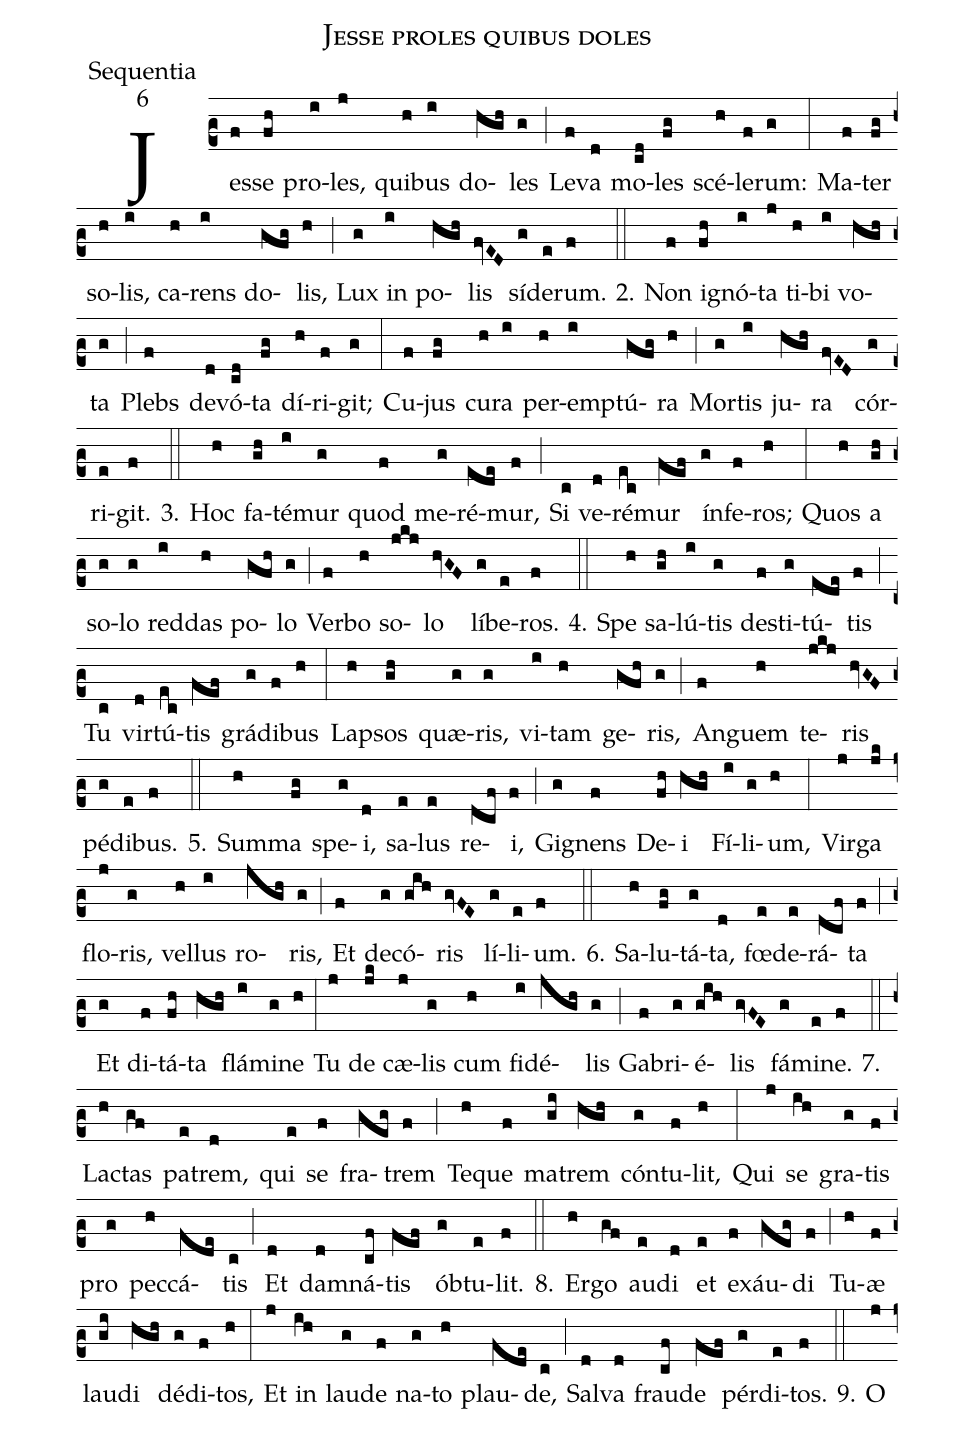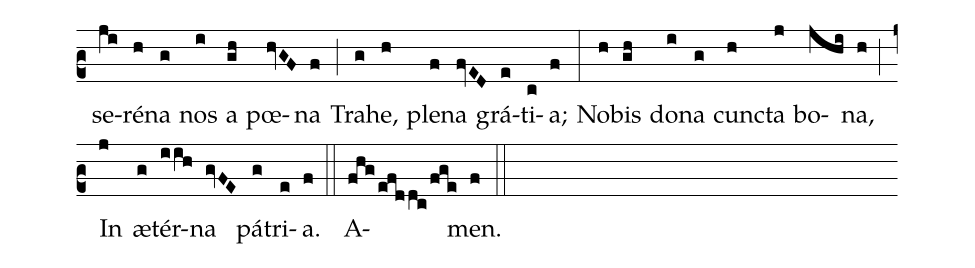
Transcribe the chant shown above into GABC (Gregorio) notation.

name:Jesse proles quibus doles;
office-part:Sequentia;
mode:6;
%%
(c2) Jes(f)se(fh) pro(i)les,(j) qui(h)bus(i) do(hgh)les(g) (;) Le(f)va(d) mo(cd)les(fg) scé(h)le(f)rum:(g) (:) Ma(f)ter(fg) so(h)lis,(i) ca(h)rens(i) do(gfg)lis,(h) (;) Lux(g) in(i) po(hgh)lis(fvED) sí(g)de(e)rum.(f) 2.(::) Non(f) i(fh)gnó(i)ta(j) ti(h)bi(i) vo(hgh)ta(g) (;) Plebs(f) de(d)vó(cd)ta(fg) dí(h)ri(f)git;(g) (:) Cu(f)jus(fg) cu(h)ra(i) per(h)emp(i)tú(gfg)ra(h) (;) Mor(g)tis(i) ju(hgh)ra(fvED) cór(g)ri(e)git.(f) 3.(::) Hoc(h) fa(gh)té(i)mur(g) quod(f) me(g)ré(ede)mur,(f) (;) Si(c) ve(d)ré(ec)mur(fef) ín(g)fe(f)ros;(h) (:) Quos(h) a(gh) so(g)lo(g) red(i)das(h) po(gfh)lo(g) (;) Ver(f)bo(h) so(jkj)lo(hvGF) lí(g)be(e)ros.(f) 4.(::) Spe(h) sa(gh)lú(i)tis(g) de(f)sti(g)tú(ede)tis(f) (;) Tu(c) vir(d)tú(ec)tis(fef) grá(g)di(f)bus(h) (:) La(h)psos(gh) quæ(g)ris,(g) vi(i)tam(h) ge(gfh)ris,(g) (;) An(f)guem(h) te(jkj)ris(hvGF) pé(g)di(e)bus.(f) 5.(::) Sum(h)ma(fg) spe(g)i,(d) sa(e)lus(e) re(dcf)i,(f) (;) Gi(g)gnens(f) De(fh)i(hgh) Fí(i)li(g)um,(h) (:) Vir(j)ga(jk) flo(j)ris,(g) vel(h)lus(i) ro(jgh)ris,(g) (;) Et(f) de(g)có(gih)ris(gvFE) lí(g)li(e)um.(f) 6.(::) Sa(h)lu(fg)tá(g)ta,(d) fœ(e)de(e)rá(dcf)ta(f) (;) Et(g) di(f)tá(fh)ta(hgh) flá(i)mi(g)ne(h) (:) Tu(j) de(jk) cæ(j)lis(g) cum(h) fi(i)dé(jgh)lis(g) (;) Ga(f)bri(g)é(gih)lis(gvFE) fá(g)mi(e)ne.(f) 7.(::) La(h)ctas(gf) pa(e)trem,(d) qui(e) se(f) fra(geg)trem(f) (;) Te(h)que(f) ma(gi)trem(hgh) cón(g)tu(f)lit,(h) (:) Qui(j) se(ih) gra(g)tis(f) pro(g) pec(h)cá(fde)tis(c) (;) Et(d) da(d)mná(cf)tis(fef) ób(g)tu(e)lit.(f) 8.(::) Er(h)go(gf) au(e)di(d) et(e) ex(f)áu(geg)di(f) (;) Tu(h)æ(f) lau(gi)di(hgh) dé(g)di(f)tos,(h) (:) Et(j) in(ih) lau(g)de(f) na(g)to(h) plau(fde)de,(c) (;) Sal(d)va(d) frau(cf)de(fef) pér(g)di(e)tos.(f) 9.(::) O(j) se(ji)ré(h)na(g) nos(i) a(gh) pœ(hvGF)na(f) (;) Tra(g)he,(h) ple(f)na(fvED) grá(e)ti(c)a;(f) (:) No(h)bis(gh) do(i)na(g) cun(h)cta(j) bo(jhi)na,(h) (;) In(j) æ(g)tér(iih)na(gvFE) pá(g)tri(e)a.(f) (::) A(fhg/efddc/fge)men.(f) (::)
